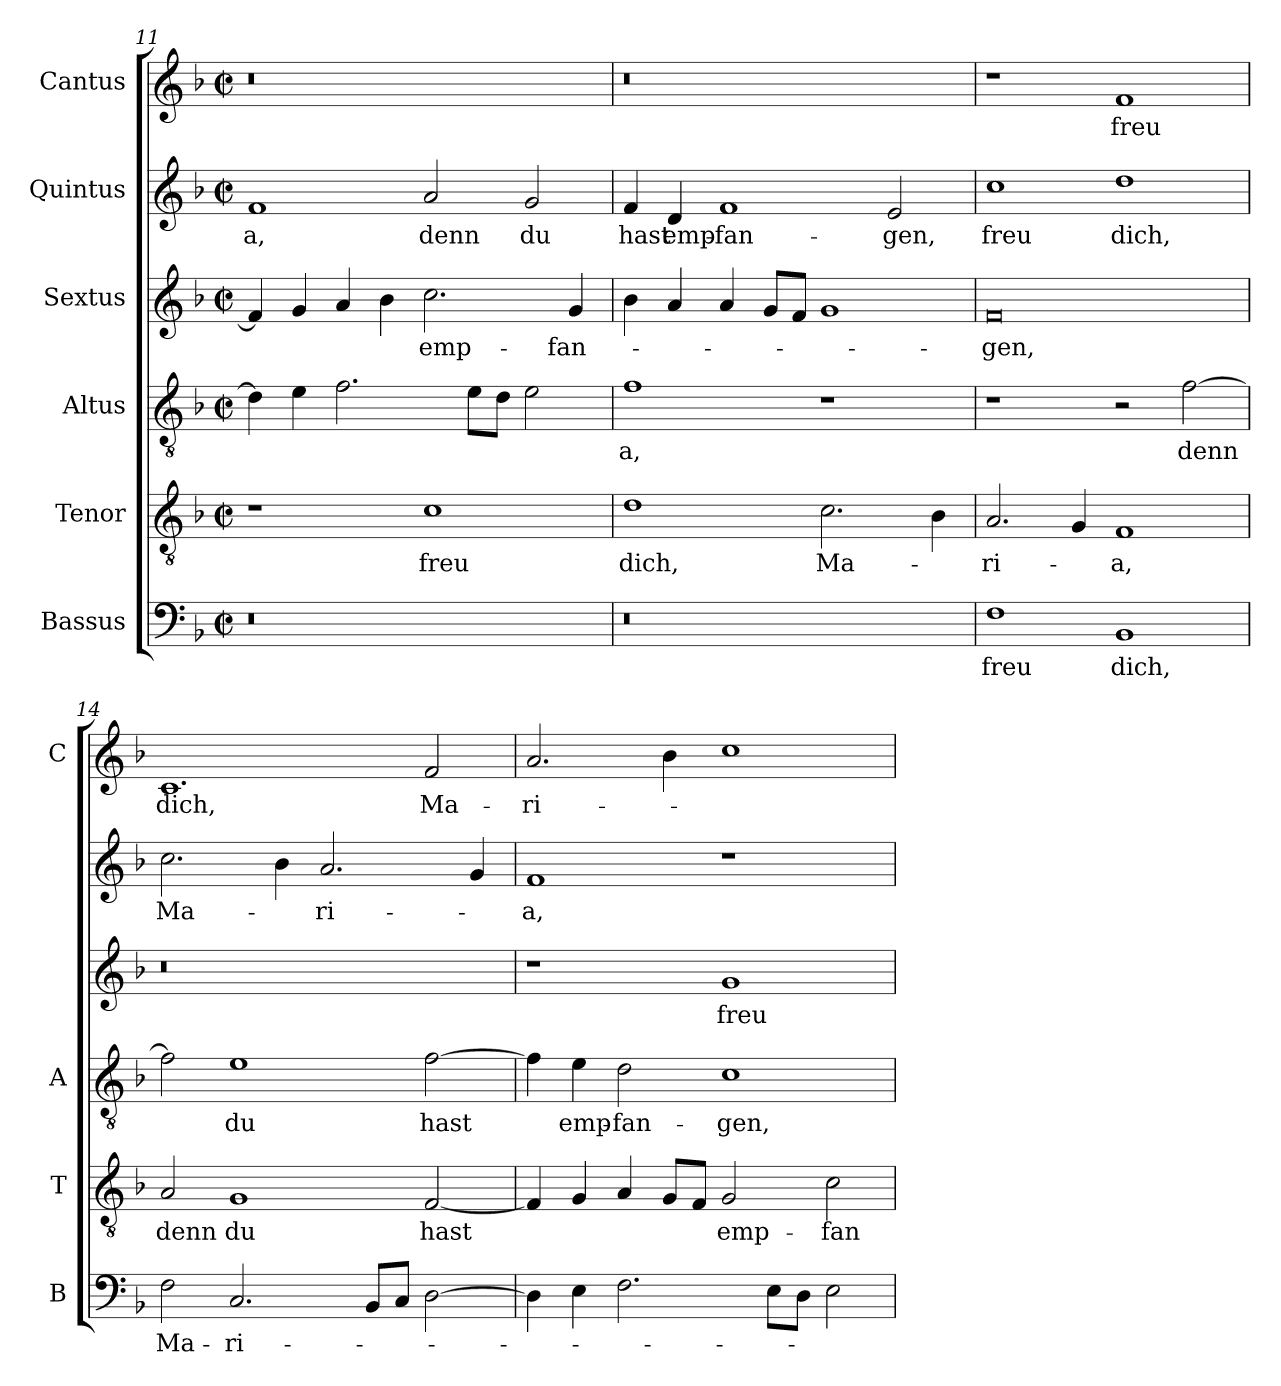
**kern	**text	**kern	**text	**kern	**text	**kern	**text	**kern	**text	**kern	**text
*part6	*part6	*part5	*part5	*part4	*part4	*part3	*part3	*part2	*part2	*part1	*part1
*staff6	*staff6	*staff5	*staff5	*staff4	*staff4	*staff3	*staff3	*staff2	*staff2	*staff1	*staff1
*I"Bassus	*	*I"Tenor	*	*I"Altus	*	*I"Sextus	*	*I"Quintus	*	*I"Cantus	*
*I'B	*	*I'T	*	*I'A	*	*	*	*	*	*I'C	*
!!LO:LB:g=z
*clefF4	*	*clefGv2	*	*clefGv2	*	*clefG2	*	*clefG2	*	*clefG2	*
*k[b-]	*	*k[b-]	*	*k[b-]	*	*k[b-]	*	*k[b-]	*	*k[b-]	*
*F:	*	*F:	*	*F:	*	*F:	*	*F:	*	*F:	*
*M2/2	*	*M2/2	*	*M2/2	*	*M2/2	*	*M2/2	*	*M2/2	*
*met(c|)	*	*met(c|)	*	*met(c|)	*	*met(c|)	*	*met(c|)	*	*met(c|)	*
=11	=11	=11	=11	=11	=11	=11	=11	=11	=11	=11	=11
0r	.	1r	.	4d\]	.	4f/]	.	1f	-a,	0r	.
.	.	.	.	4e\	.	4g/	.	.	.	.	.
.	.	.	.	2.f\	.	4a/	.	.	.	.	.
.	.	.	.	.	.	4b-\	.	.	.	.	.
.	.	1c	freu	.	.	2.cc\	emp-	2a/	denn	.	.
.	.	.	.	8e\L	.	.	.	.	.	.	.
.	.	.	.	8d\J	.	.	.	.	.	.	.
.	.	.	.	2e\	.	.	.	2g/	du	.	.
.	.	.	.	.	.	4g/	-fan-	.	.	.	.
=12	=12	=12	=12	=12	=12	=12	=12	=12	=12	=12	=12
0r	.	1d	dich,	1f	-a,	4b-\	.	4f/	hast	0r	.
.	.	.	.	.	.	4a/	.	4d/	emp-	.	.
.	.	.	.	.	.	4a/	.	1f	-fan-	.	.
.	.	.	.	.	.	8g/L	.	.	.	.	.
.	.	.	.	.	.	8f/J	.	.	.	.	.
.	.	2.c\	Ma-	1r	.	1g	.	.	.	.	.
.	.	.	.	.	.	.	.	2e/	-gen,	.	.
.	.	4B-\	.	.	.	.	.	.	.	.	.
=13	=13	=13	=13	=13	=13	=13	=13	=13	=13	=13	=13
1F	freu	2.A/	-ri-	1r	.	0f	-gen,	1cc	freu	1r	.
.	.	4G/	.	.	.	.	.	.	.	.	.
1BB-	dich,	1F	-a,	2r	.	.	.	1dd	dich,	1f	freu
.	.	.	.	[2f\	denn	.	.	.	.	.	.
!!LO:PB:g=z
=14	=14	=14	=14	=14	=14	=14	=14	=14	=14	=14	=14
2F\	Ma-	2A/	denn	2f\]	.	0r	.	2.cc\	Ma-	1.c	dich,
2.C/	-ri-	1G	du	1e	du	.	.	.	.	.	.
.	.	.	.	.	.	.	.	4b-\	.	.	.
.	.	.	.	.	.	.	.	2.a/	-ri-	.	.
8BB-/L	.	.	.	.	.	.	.	.	.	.	.
8C/J	.	.	.	.	.	.	.	.	.	.	.
[2D\	.	[2F/	hast	[2f\	hast	.	.	.	.	2f/	Ma-
.	.	.	.	.	.	.	.	4g/	.	.	.
=15	=15	=15	=15	=15	=15	=15	=15	=15	=15	=15	=15
4D\]	.	4F/]	.	4f\]	.	1r	.	1f	-a,	2.a/	-ri-
4E\	.	4G/	.	4e\	emp-	.	.	.	.	.	.
2.F\	.	4A/	.	2d\	-fan-	.	.	.	.	.	.
.	.	8G/L	.	.	.	.	.	.	.	4b-\	.
.	.	8F/J	.	.	.	.	.	.	.	.	.
.	.	2G/	emp-	1c	-gen,	1g	freu	1r	.	1cc	.
8E\L	.	.	.	.	.	.	.	.	.	.	.
8D\J	.	.	.	.	.	.	.	.	.	.	.
2E\	.	2c\	-fan-	.	.	.	.	.	.	.	.
=	=	=	=	=	=	=	=	=	=	=	=
*-	*-	*-	*-	*-	*-	*-	*-	*-	*-	*-	*-
